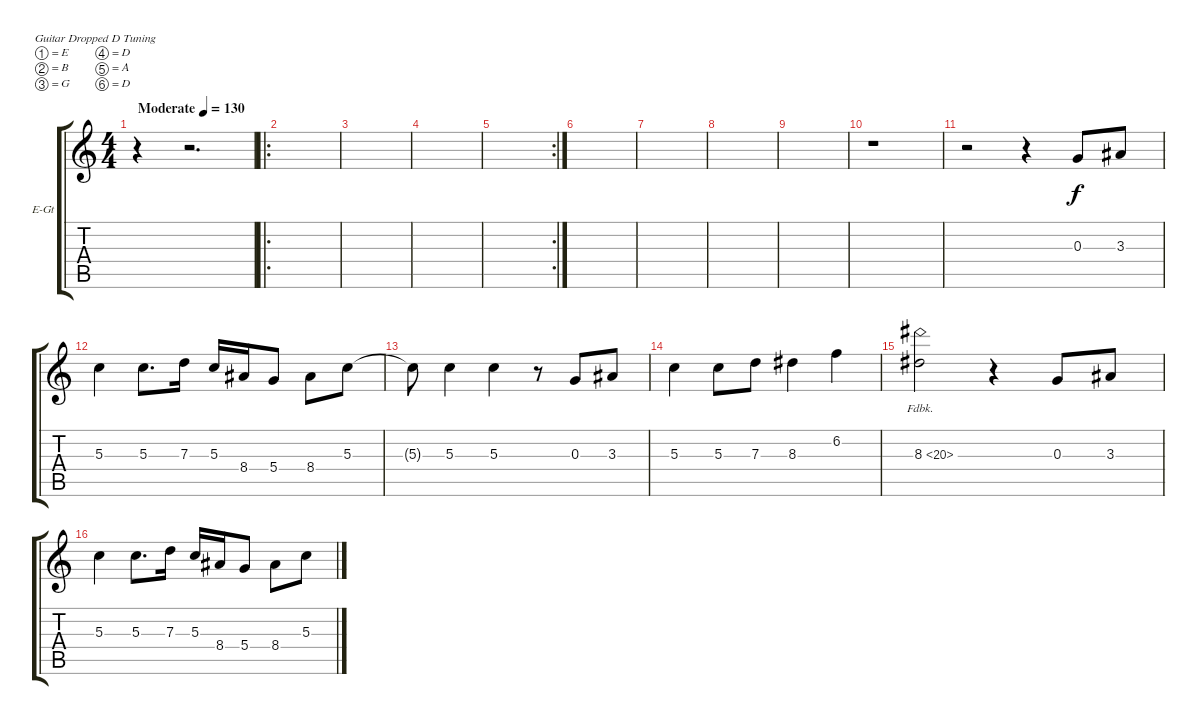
\bracketExtendMode groupsimilarinstruments
\firstSystemTrackNameOrientation horizontal
\otherSystemsTrackNameOrientation horizontal
\track ("Guitar 3" "E-Gt") {instrument overdrivenguitar}
\staff {score tabs}
\tuning (E4 B3 G3 D3 A2 D2)
\ts (4 4)
\beaming (8 2 2 2 2)
\tempo (130 "Moderate")
\clef g2
\ks c
r.4{dy f instrument overdrivenguitar} r.2{d} |
\ro
|
|
|
\rc 2
|
|
|
|
|
r.1 |
r.2 r.4 0.3.8 3.3.8 |
5.3.4 5.3.8{d} 7.3.16 5.3.16 8.4.16 5.4.8 8.4.8 5.3.8 |
5.3{t}.8 5.3.4 5.3.4 r.8 0.3.8 3.3.8 |
5.3.4 5.3.8 7.3.8 8.3.4 6.2.4 |
8.3{fh 12}.2 r.4 0.3.8 3.3.8 |
5.3.4 5.3.8{d} 7.3.16 5.3.16 8.4.16 5.4.8 8.4.8 5.3.8
